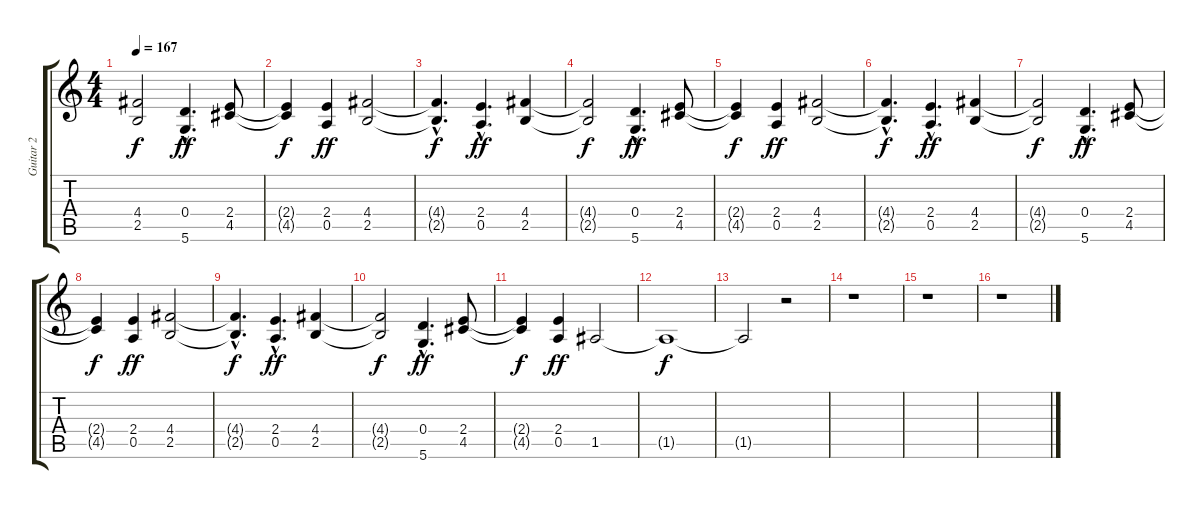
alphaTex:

\track ("Guitar 2" "Guitar 2") {instrument distortionguitar}
\staff {score tabs}
\tuning (E4 B3 G3 D3 A2 D2) {hide}
\ts (4 4)
\tempo 167
\clef g2
\ks c
(4.4{t} 2.5{t}).2{dy f} (0.4{hac} 5.6{hac}).4{d dy ff} (2.4 4.5).8 |
(2.4{t} 4.5{t}).4{dy f} (2.4 0.5).4{dy ff} (4.4 2.5).2 |
(4.4{hac t} 2.5{hac t}).4{d dy f} (2.4{hac} 0.5{hac}).4{d dy ff} (4.4 2.5).4 |
(4.4{t} 2.5{t}).2{dy f} (0.4{hac} 5.6{hac}).4{d dy ff} (2.4 4.5).8 |
(2.4{t} 4.5{t}).4{dy f} (2.4 0.5).4{dy ff} (4.4 2.5).2 |
(4.4{hac t} 2.5{hac t}).4{d dy f} (2.4{hac} 0.5{hac}).4{d dy ff} (4.4 2.5).4 |
(4.4{t} 2.5{t}).2{dy f} (0.4{hac} 5.6{hac}).4{d dy ff} (2.4 4.5).8 |
(2.4{t} 4.5{t}).4{dy f} (2.4 0.5).4{dy ff} (4.4 2.5).2 |
(4.4{hac t} 2.5{hac t}).4{d dy f} (2.4{hac} 0.5{hac}).4{d dy ff} (4.4 2.5).4 |
(4.4{t} 2.5{t}).2{dy f} (0.4{hac} 5.6{hac}).4{d dy ff} (2.4 4.5).8 |
(2.4{t} 4.5{t}).4{dy f} (2.4 0.5).4{dy ff} 1.5.2 |
1.5{t}.1{dy f} |
1.5{t}.2 r.2 |
r.1 |
r.1 |
r.1
